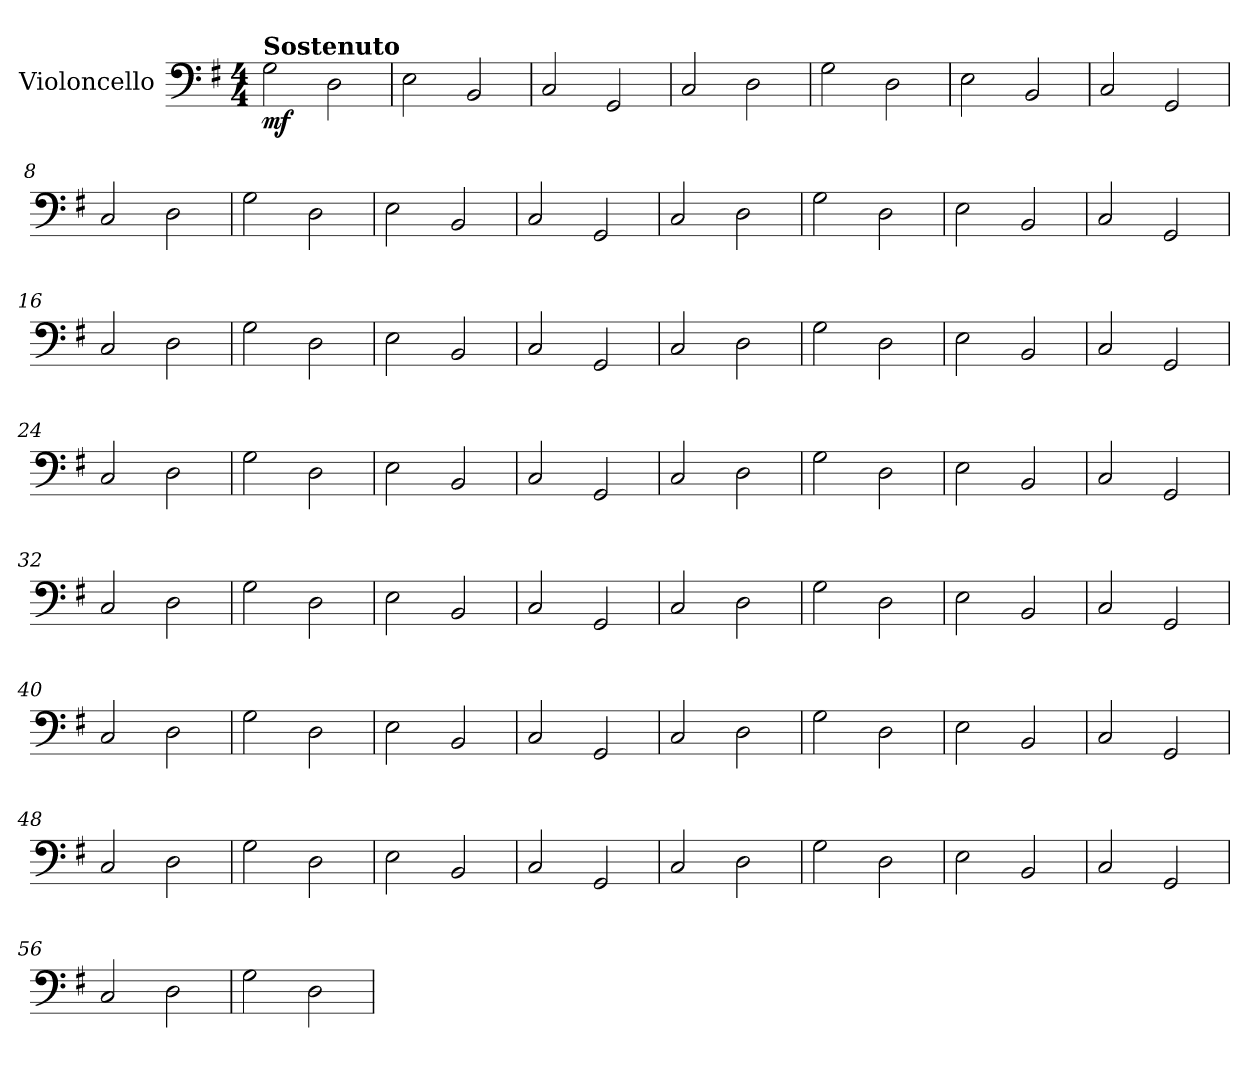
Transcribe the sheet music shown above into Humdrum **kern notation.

**kern	**dynam
*part1	*part1
*staff1	*staff1
*I"Violoncello	*
*I'Vc.	*
*clefF4	*
*k[f#]	*
*M4/4	*
*MM60	*
=1	=1
!LO:TX:a:B:t=Sostenuto	!
!	!LO:DY:b
2G\	mf
2D\	.
=2	=2
2E\	.
2BB/	.
=3	=3
2C/	.
2GG/	.
=4	=4
2C/	.
2D\	.
=5	=5
2G\	.
2D\	.
=6	=6
2E\	.
2BB/	.
!!LO:LB:g=z
=7	=7
2C/	.
2GG/	.
=8	=8
2C/	.
2D\	.
=9	=9
2G\	.
2D\	.
=10	=10
2E\	.
2BB/	.
=11	=11
2C/	.
2GG/	.
=12	=12
2C/	.
2D\	.
=13	=13
2G\	.
2D\	.
!!LO:LB:g=z
=14	=14
2E\	.
2BB/	.
=15	=15
2C/	.
2GG/	.
=16	=16
2C/	.
2D\	.
=17	=17
2G\	.
2D\	.
=18	=18
2E\	.
2BB/	.
=19	=19
2C/	.
2GG/	.
=20	=20
2C/	.
2D\	.
!!LO:LB:g=z
=21	=21
2G\	.
2D\	.
=22	=22
2E\	.
2BB/	.
=23	=23
2C/	.
2GG/	.
=24	=24
2C/	.
2D\	.
=25	=25
2G\	.
2D\	.
=26	=26
2E\	.
2BB/	.
=27	=27
2C/	.
2GG/	.
!!LO:LB:g=z
=28	=28
2C/	.
2D\	.
=29	=29
2G\	.
2D\	.
=30	=30
2E\	.
2BB/	.
=31	=31
2C/	.
2GG/	.
=32	=32
2C/	.
2D\	.
=33	=33
2G\	.
2D\	.
=34	=34
2E\	.
2BB/	.
!!LO:LB:g=z
=35	=35
2C/	.
2GG/	.
=36	=36
2C/	.
2D\	.
=37	=37
2G\	.
2D\	.
=38	=38
2E\	.
2BB/	.
=39	=39
2C/	.
2GG/	.
=40	=40
2C/	.
2D\	.
=41	=41
2G\	.
2D\	.
!!LO:LB:g=z
=42	=42
2E\	.
2BB/	.
=43	=43
2C/	.
2GG/	.
=44	=44
2C/	.
2D\	.
=45	=45
2G\	.
2D\	.
=46	=46
2E\	.
2BB/	.
=47	=47
2C/	.
2GG/	.
=48	=48
2C/	.
2D\	.
!!LO:LB:g=z
=49	=49
2G\	.
2D\	.
=50	=50
2E\	.
2BB/	.
=51	=51
2C/	.
2GG/	.
=52	=52
2C/	.
2D\	.
=53	=53
2G\	.
2D\	.
=54	=54
2E\	.
2BB/	.
=55	=55
2C/	.
2GG/	.
!!LO:PB:g=z
=56	=56
2C/	.
2D\	.
=57	=57
2G\	.
2D\	.
=	=
*-	*-
